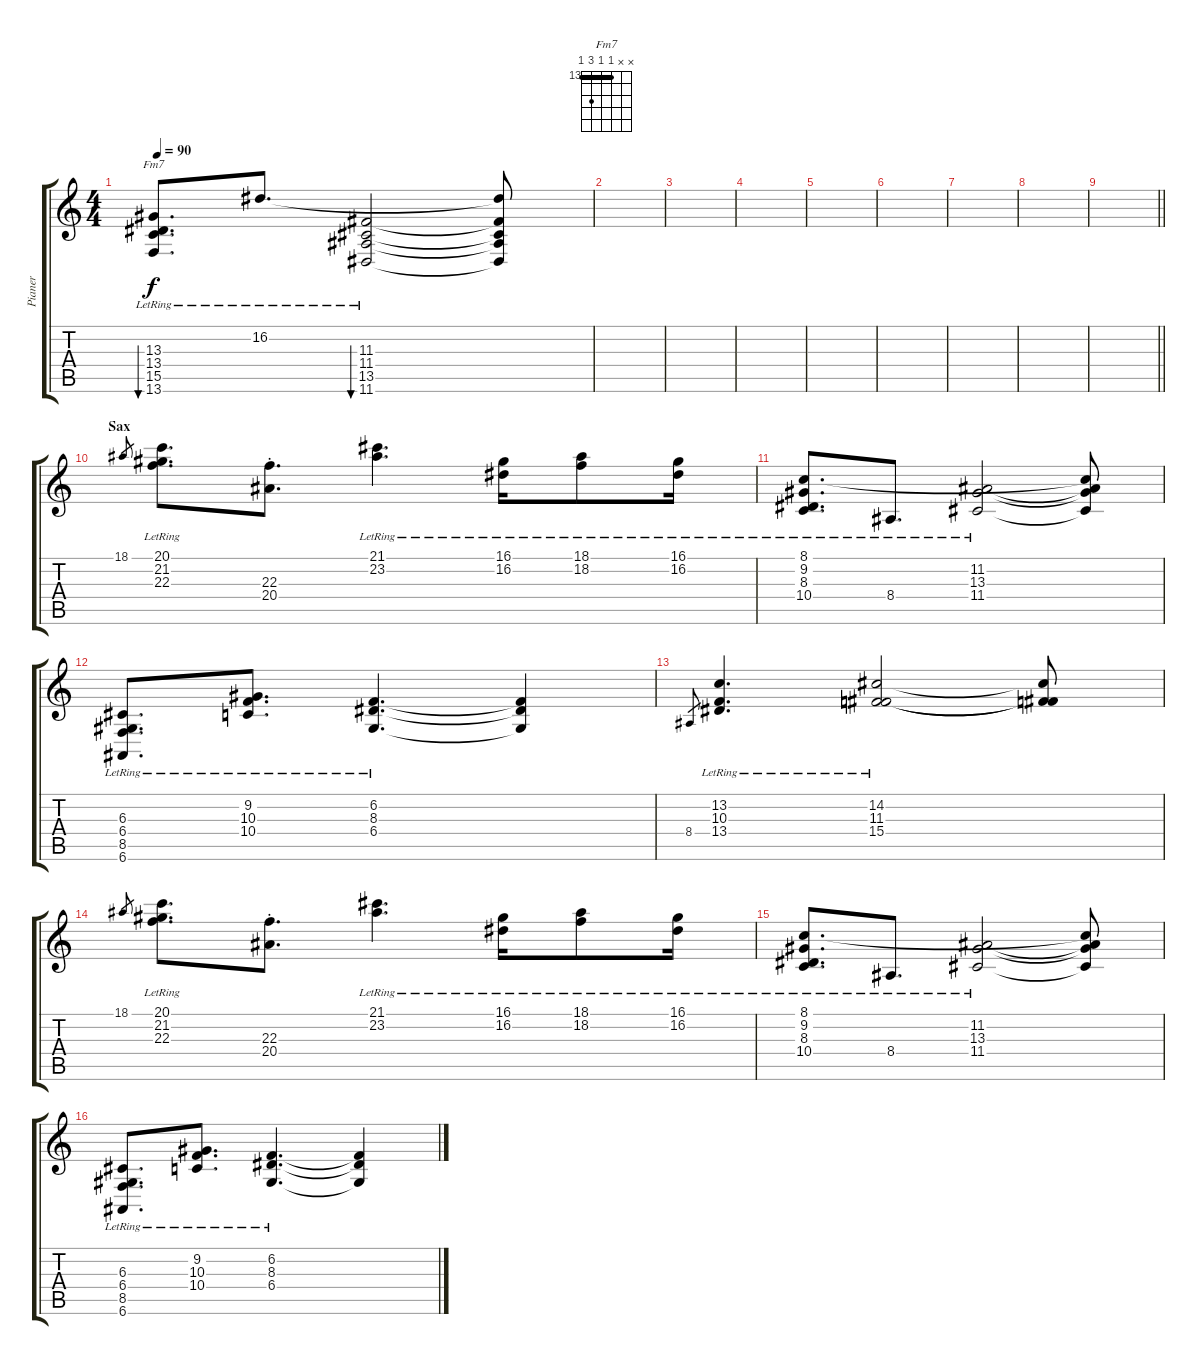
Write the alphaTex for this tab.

\track ("Pianer" "Pianer") {instrument acousticgrandpiano}
\staff {score tabs}
\tuning (E4 B3 G3 D3 A2 E2) {hide}
\chord ("Fm7" x x 13 13 15 13) {firstfret 13 barre 13}
\ts (4 4)
\tempo 90
\clef g2
\ks c
(13.3{lr} 13.4{lr} 15.5{lr} 13.6{lr}).8{d bu 240 ch "Fm7" dy f} 16.2{lr}.8{d} (11.3{lr} 11.4{lr} 13.5{lr} 11.6{lr}).2{bu 240} (16.2{t} 11.3{t} 11.4{t} 13.5{t} 11.6{t}).8 |
|
|
|
|
|
|
|
\barLineRight lightlight
|
\section ("" "Sax")
18.1.8{gr} (20.1{lr} 21.2{lr} 22.3{lr}).8{d} (22.3{st} 20.4{st}).8{d} (21.1{lr} 23.2{lr}).4{d} (16.1{lr} 16.2{lr}).16 (18.1{lr} 18.2{lr}).8 (16.1{lr} 16.2{lr}).16 |
(8.1 9.2{lr} 8.3{lr} 10.4{lr}).8{d} 8.4{lr}.8{d} (11.2 13.3 11.4{lr}).2 (8.1{t} 11.2{t} 13.3{t} 11.4{t}).8 |
(6.3{lr} 6.4{lr} 8.5{lr} 6.6{lr}).8{d} (9.2{lr} 10.3{lr} 10.4{lr}).8{d} (6.2{lr} 8.3{lr} 6.4{lr}).4{d} (6.2{t} 8.3{t} 6.4{t}).4 |
8.4.8{gr} (13.2{lr} 10.3{lr} 13.4{lr}).4{d} (14.2{lr} 11.3{lr} 15.4{lr}).2 (14.2{t} 11.3{t} 15.4{t}).8 |
18.1.8{gr} (20.1{lr} 21.2{lr} 22.3{lr}).8{d} (22.3{st} 20.4{st}).8{d} (21.1{lr} 23.2{lr}).4{d} (16.1{lr} 16.2{lr}).16 (18.1{lr} 18.2{lr}).8 (16.1{lr} 16.2{lr}).16 |
(8.1 9.2{lr} 8.3{lr} 10.4{lr}).8{d} 8.4{lr}.8{d} (11.2 13.3 11.4{lr}).2 (8.1{t} 11.2{t} 13.3{t} 11.4{t}).8 |
(6.3{lr} 6.4{lr} 8.5{lr} 6.6{lr}).8{d} (9.2{lr} 10.3{lr} 10.4{lr}).8{d} (6.2{lr} 8.3{lr} 6.4{lr}).4{d} (6.2{t} 8.3{t} 6.4{t}).4
